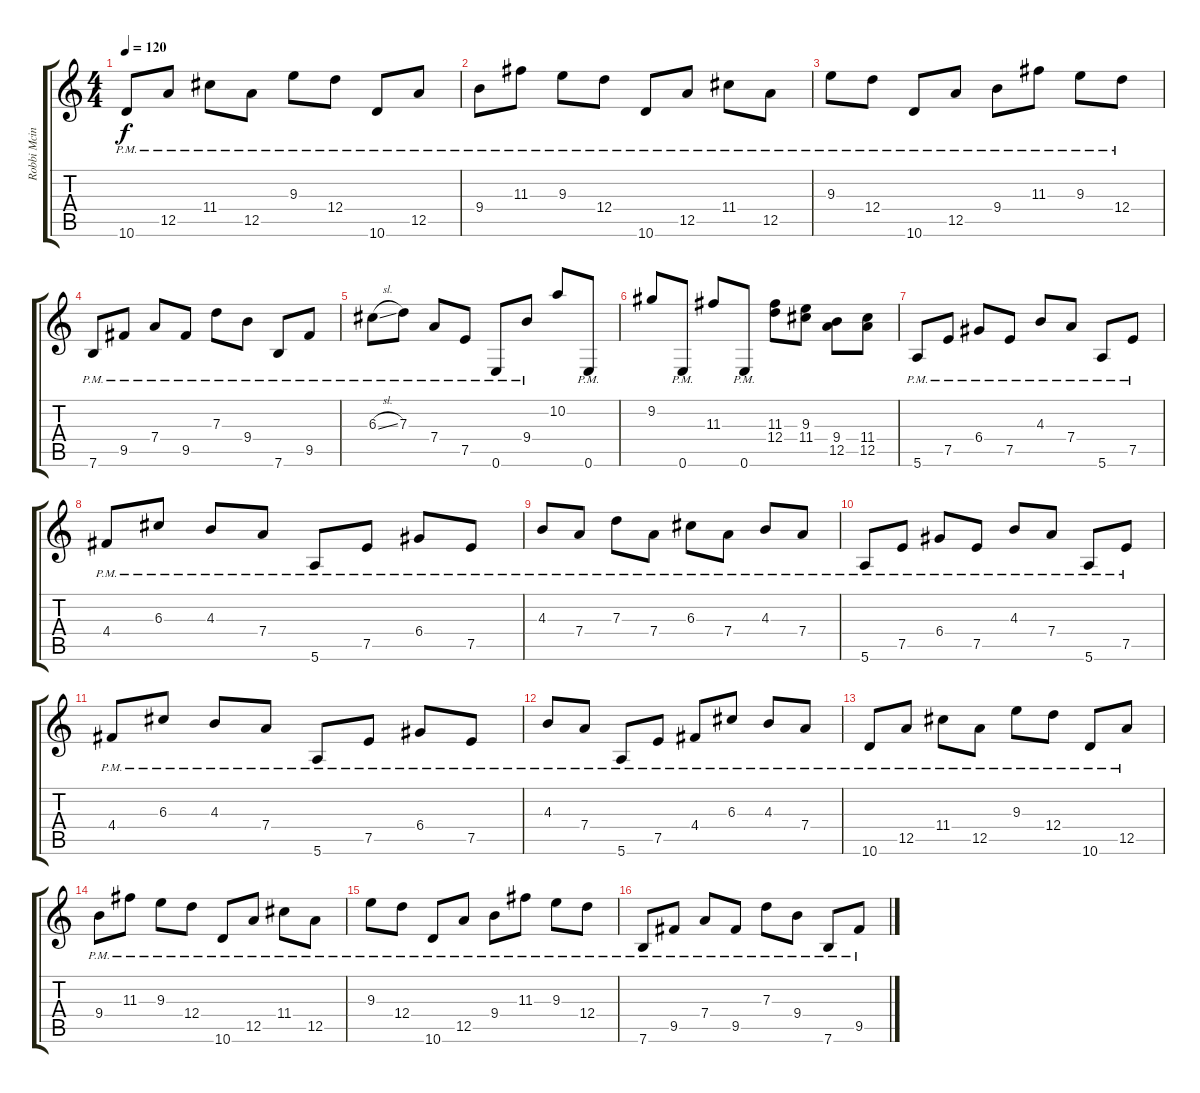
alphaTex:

\track ("Robbi Mcintosh" "Robbi Mcin") {instrument electricguitarjazz}
\staff {score tabs}
\tuning (E4 B3 G3 D3 A2 E2) {hide}
\ts (4 4)
\tempo 120
\clef g2
\ks c
10.6{pm}.8{dy f} 12.5{pm}.8 11.4{pm}.8 12.5{pm}.8 9.3{pm}.8 12.4{pm}.8 10.6{pm}.8 12.5{pm}.8 |
9.4{pm}.8 11.3{pm}.8 9.3{pm}.8 12.4{pm}.8 10.6{pm}.8 12.5{pm}.8 11.4{pm}.8 12.5{pm}.8 |
9.3{pm}.8 12.4{pm}.8 10.6{pm}.8 12.5{pm}.8 9.4{pm}.8 11.3{pm}.8 9.3{pm}.8 12.4{pm}.8 |
7.6{pm}.8 9.5{pm}.8 7.4{pm}.8 9.5{pm}.8 7.3{pm}.8 9.4{pm}.8 7.6{pm}.8 9.5{pm}.8 |
6.3{sl pm}.8 7.3{pm}.8 7.4{pm}.8 7.5{pm}.8 0.6{pm}.8 9.4{pm}.8 10.2.8 0.6{pm}.8 |
9.2.8 0.6{pm}.8 11.3.8 0.6{pm}.8 (11.3 12.4).8 (9.3 11.4).8 (9.4 12.5).8 (11.4 12.5).8 |
5.6{pm}.8 7.5{pm}.8 6.4{pm}.8 7.5{pm}.8 4.3{pm}.8 7.4{pm}.8 5.6{pm}.8 7.5{pm}.8 |
4.4{pm}.8 6.3{pm}.8 4.3{pm}.8 7.4{pm}.8 5.6{pm}.8 7.5{pm}.8 6.4{pm}.8 7.5{pm}.8 |
4.3{pm}.8 7.4{pm}.8 7.3{pm}.8 7.4{pm}.8 6.3{pm}.8 7.4{pm}.8 4.3{pm}.8 7.4{pm}.8 |
5.6{pm}.8 7.5{pm}.8 6.4{pm}.8 7.5{pm}.8 4.3{pm}.8 7.4{pm}.8 5.6{pm}.8 7.5{pm}.8 |
4.4{pm}.8 6.3{pm}.8 4.3{pm}.8 7.4{pm}.8 5.6{pm}.8 7.5{pm}.8 6.4{pm}.8 7.5{pm}.8 |
4.3{pm}.8 7.4{pm}.8 5.6{pm}.8 7.5{pm}.8 4.4{pm}.8 6.3{pm}.8 4.3{pm}.8 7.4{pm}.8 |
10.6{pm}.8 12.5{pm}.8 11.4{pm}.8 12.5{pm}.8 9.3{pm}.8 12.4{pm}.8 10.6{pm}.8 12.5{pm}.8 |
9.4{pm}.8 11.3{pm}.8 9.3{pm}.8 12.4{pm}.8 10.6{pm}.8 12.5{pm}.8 11.4{pm}.8 12.5{pm}.8 |
9.3{pm}.8 12.4{pm}.8 10.6{pm}.8 12.5{pm}.8 9.4{pm}.8 11.3{pm}.8 9.3{pm}.8 12.4{pm}.8 |
7.6{pm}.8 9.5{pm}.8 7.4{pm}.8 9.5{pm}.8 7.3{pm}.8 9.4{pm}.8 7.6{pm}.8 9.5{pm}.8
